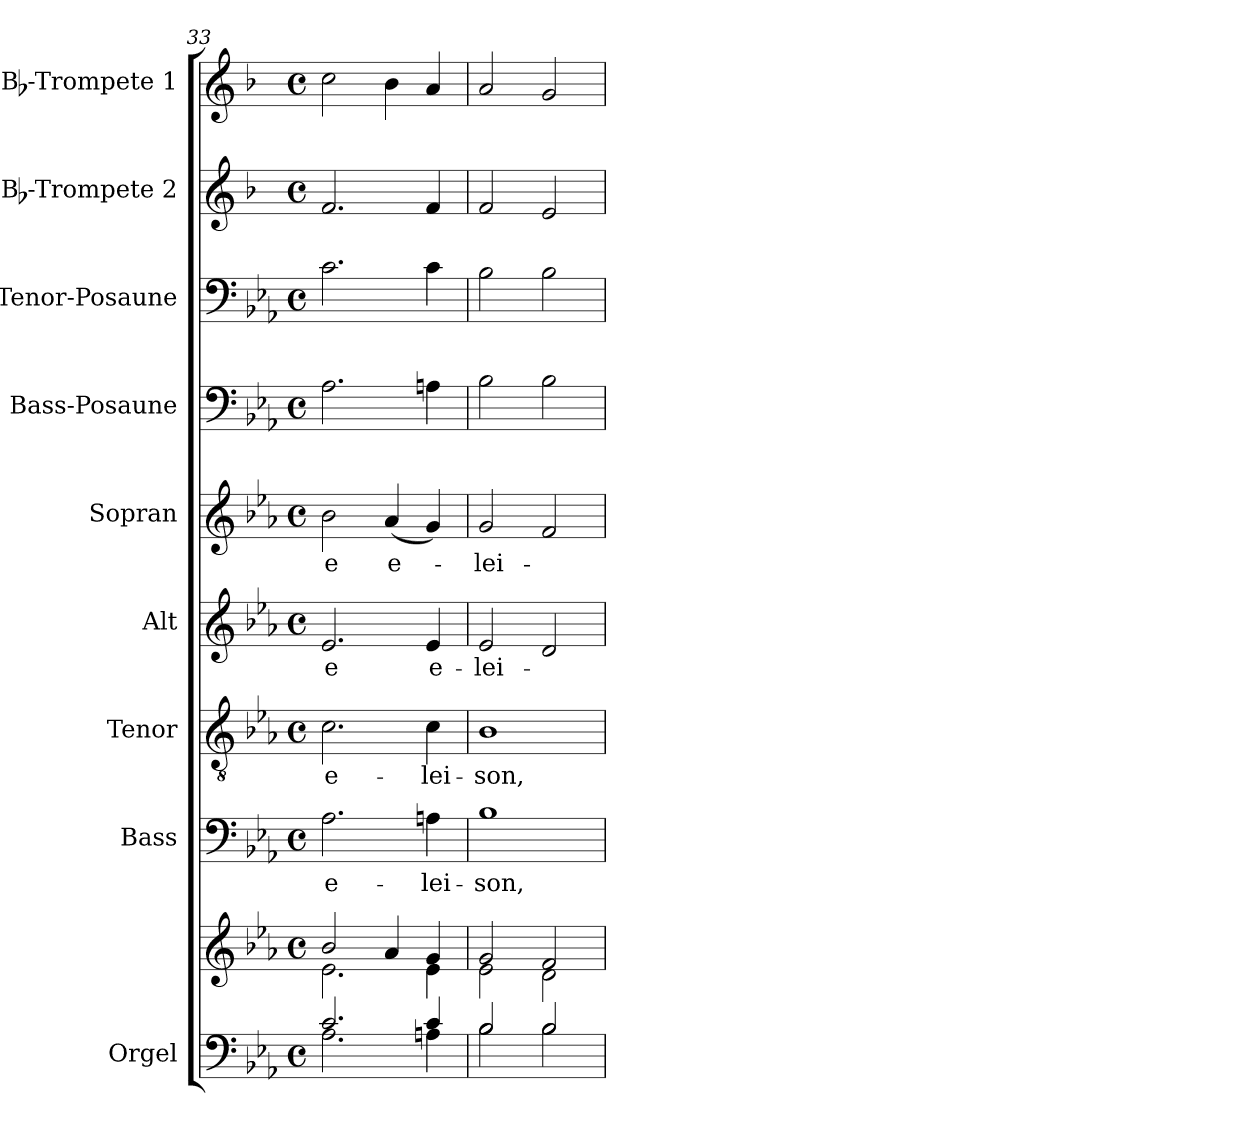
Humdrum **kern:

**kern	**kern	**kern	**text	**kern	**text	**kern	**text	**kern	**text	**kern	**kern	**kern	**kern
*part9	*part9	*part8	*part8	*part7	*part7	*part6	*part6	*part5	*part5	*part4	*part3	*part2	*part1
*staff10	*staff9	*staff8	*staff8	*staff7	*staff7	*staff6	*staff6	*staff5	*staff5	*staff4	*staff3	*staff2	*staff1
*I"Orgel	*	*I"Bass	*	*I"Tenor	*	*I"Alt	*	*I"Sopran	*	*I"Bass-Posaune	*I"Tenor-Posaune	*I"Bb-Trompete 2	*I"Bb-Trompete 1
*I'Org.	*	*I'B.	*	*I'T.	*	*I'A.	*	*I'S.	*	*I'B. Pos.	*I'T. Pos.	*I'Trp. 2	*I'Trp. 1
*clefF4	*clefG2	*clefF4	*	*clefGv2	*	*clefG2	*	*clefG2	*	*clefF4	*clefF4	*clefG2	*clefG2
*	*	*	*	*	*	*	*	*	*	*	*	*ITrd1c2	*ITrd1c2
*k[b-e-a-]	*k[b-e-a-]	*k[b-e-a-]	*	*k[b-e-a-]	*	*k[b-e-a-]	*	*k[b-e-a-]	*	*k[b-e-a-]	*k[b-e-a-]	*k[b-e-a-]	*k[b-e-a-]
*E-:	*E-:	*E-:	*	*E-:	*	*E-:	*	*E-:	*	*E-:	*E-:	*E-:	*E-:
*M4/4	*M4/4	*M4/4	*	*M4/4	*	*M4/4	*	*M4/4	*	*M4/4	*M4/4	*M4/4	*M4/4
*met(c)	*met(c)	*met(c)	*	*met(c)	*	*met(c)	*	*met(c)	*	*met(c)	*met(c)	*met(c)	*met(c)
=33	=33	=33	=33	=33	=33	=33	=33	=33	=33	=33	=33	=33	=33
*^	*^	*	*	*	*	*	*	*	*	*	*	*	*
!	!	!	!	!	!LO:LY:b	!	!LO:LY:b	!	!LO:LY:b	!	!LO:LY:b	!	!	!	!
2.c/	2.A-\	2b-/	2.e-\	2.A-\	e-	2.c\	e-	2.e-/	-e	2b-\	-e	2.A-\	2.c\	2.e-/	2b-\
!	!	!	!	!	!	!	!	!	!	!	!LO:LY:b	!	!	!	!
.	.	4a-/	.	.	.	.	.	.	.	(<4a-/	e-	.	.	.	4a-\
!	!	!	!	!	!LO:LY:b	!	!LO:LY:b	!	!LO:LY:b	!	!	!	!	!	!
4c/	4An\	4g/	4e-\	4An\	-lei-	4c\	-lei-	4e-/	e-	4g/)	.	4An\	4c\	4e-/	4g/
=34	=34	=34	=34	=34	=34	=34	=34	=34	=34	=34	=34	=34	=34	=34	=34
!	!	!	!	!	!LO:LY:b	!	!LO:LY:b	!	!LO:LY:b	!	!LO:LY:b	!	!	!	!
2B-/	2B-\	2g/	2e-\	1B-	-son,	1B-	-son,	2e-/	-lei-	2g/	-lei-	2B-\	2B-\	2e-/	2g/
2B-/	2B-\	2f/	2d\	.	.	.	.	2d/	.	2f/	.	2B-\	2B-\	2d/	2f/
*v	*v	*	*	*	*	*	*	*	*	*	*	*	*	*	*
*	*v	*v	*	*	*	*	*	*	*	*	*	*	*	*
=	=	=	=	=	=	=	=	=	=	=	=	=	=
*-	*-	*-	*-	*-	*-	*-	*-	*-	*-	*-	*-	*-	*-
